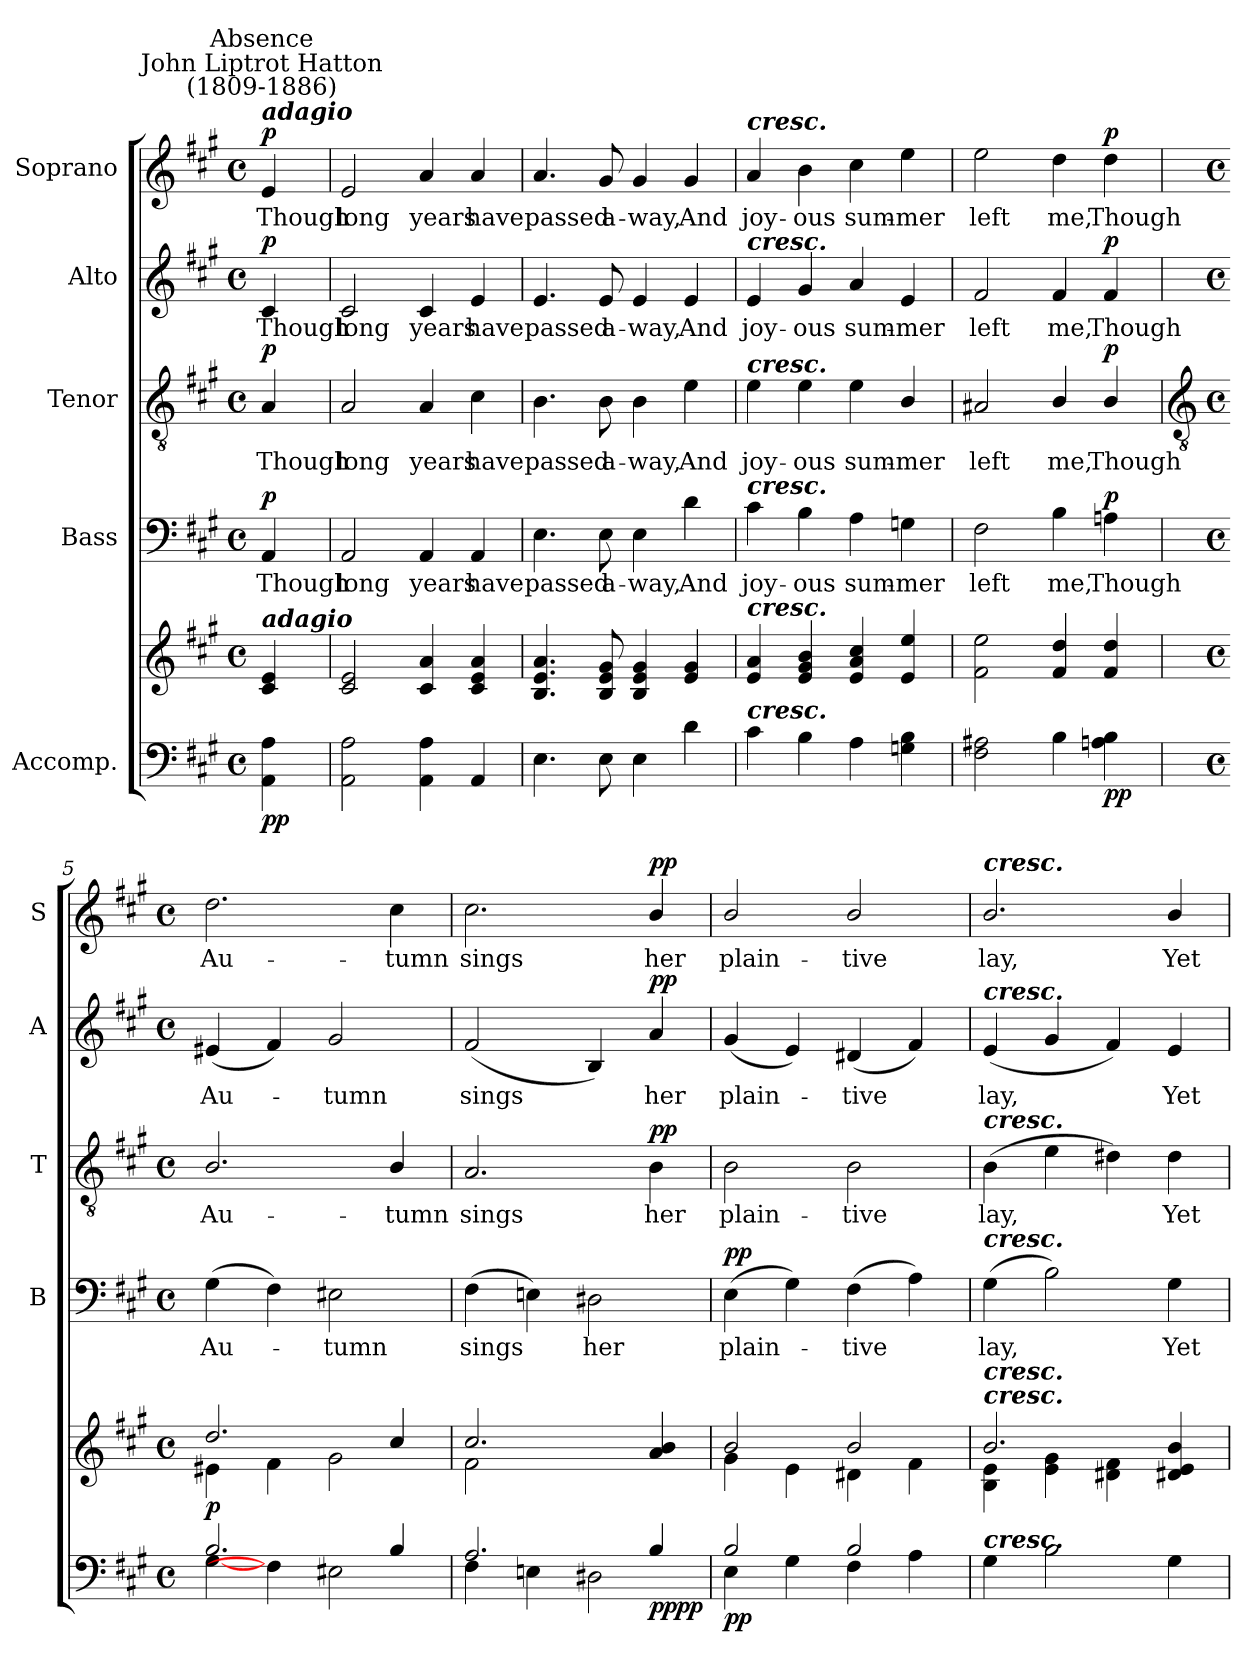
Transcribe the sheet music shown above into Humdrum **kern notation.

**kern	**kern	**dynam	**kern	**text	**dynam	**kern	**text	**dynam	**kern	**text	**dynam	**kern	**text	**dynam
*part5	*part5	*part5	*part4	*part4	*part4	*part3	*part3	*part3	*part2	*part2	*part2	*part1	*part1	*part1
*staff6	*staff5	*staff5/6	*staff4	*staff4	*staff4	*staff3	*staff3	*staff3	*staff2	*staff2	*staff2	*staff1	*staff1	*staff1
*I"Accomp.	*	*	*I"Bass	*	*	*I"Tenor	*	*	*I"Alto	*	*	*I"Soprano	*	*
*	*	*	*I'B	*	*	*I'T	*	*	*I'A	*	*	*I'S	*	*
*clefF4	*clefG2	*	*clefF4	*	*	*clefGv2	*	*	*clefG2	*	*	*clefG2	*	*
*k[f#c#g#]	*k[f#c#g#]	*	*k[f#c#g#]	*	*	*k[f#c#g#]	*	*	*k[f#c#g#]	*	*	*k[f#c#g#]	*	*
*A:	*A:	*	*A:	*	*	*A:	*	*	*A:	*	*	*A:	*	*
*M4/4	*M4/4	*	*M4/4	*	*	*M4/4	*	*	*M4/4	*	*	*M4/4	*	*
*met(c)	*met(c)	*	*met(c)	*	*	*met(c)	*	*	*met(c)	*	*	*met(c)	*	*
*MM76	*MM76	*	*MM76	*	*	*MM76	*	*	*MM76	*	*	*MM76	*	*
=	=	=	=	=	=	=	=	=	=	=	=	=	=	=
!	!	!	!	!	!	!	!	!	!	!	!	!LO:TX:a:Bi:t=adagio	!	!
!	!	!	!	!	!	!	!	!	!	!	!	!LO:TX:a:cj:t=John Liptrot Hatton\n(1809-1886)	!	!
!	!	!	!	!	!	!	!	!	!	!	!	!LO:TX:a:cj:t=Absence	!	!
!	!LO:TX:a:Bi:t=adagio	!	!	!	!	!	!	!	!	!	!	!	!	!
!	!	!LO:DY:b=2	!	!LO:LY:b	!	!	!LO:LY:b	!	!	!LO:LY:b	!	!	!LO:LY:b	!
!	!	!LO:DY:n=1:b	!	!	!LO:DY:b	!	!	!LO:DY:b	!	!	!LO:DY:b	!	!	!LO:DY:b
4AA 4A	4c# 4e	p p	4AA	Though	p	4A	Though	p	4c#	Though	p	4e	Though	p
=1	=1	=1	=1	=1	=1	=1	=1	=1	=1	=1	=1	=1	=1	=1
!	!	!	!	!LO:LY:b	!	!	!LO:LY:b	!	!	!LO:LY:b	!	!	!LO:LY:b	!
2AA 2A	2c# 2e	.	2AA	long	.	2A	long	.	2c#	long	.	2e	long	.
!	!	!	!	!LO:LY:b	!	!	!LO:LY:b	!	!	!LO:LY:b	!	!	!LO:LY:b	!
4AA 4A	4c# 4a	.	4AA	years	.	4A	years	.	4c#	years	.	4a	years	.
!	!	!	!	!LO:LY:b	!	!	!LO:LY:b	!	!	!LO:LY:b	!	!	!LO:LY:b	!
4AA	4c# 4e 4a	.	4AA	have	.	4c#	have	.	4e	have	.	4a	have	.
=2	=2	=2	=2	=2	=2	=2	=2	=2	=2	=2	=2	=2	=2	=2
!	!	!	!	!LO:LY:b	!	!	!LO:LY:b	!	!	!LO:LY:b	!	!	!LO:LY:b	!
4.E	4.B 4.e 4.a	.	4.E	passed	.	4.B	passed	.	4.e	passed	.	4.a	passed	.
!	!	!	!	!LO:LY:b	!	!	!LO:LY:b	!	!	!LO:LY:b	!	!	!LO:LY:b	!
8E	8B 8e 8g#	.	8E	a-	.	8B	a-	.	8e	a-	.	8g#	a-	.
!	!	!	!	!LO:LY:b	!	!	!LO:LY:b	!	!	!LO:LY:b	!	!	!LO:LY:b	!
4E	4B 4e 4g#	.	4E	-way,	.	4B	-way,	.	4e	-way,	.	4g#	-way,	.
!	!	!	!	!LO:LY:b	!	!	!LO:LY:b	!	!	!LO:LY:b	!	!	!LO:LY:b	!
4d	4e 4g#	.	4d	And	.	4e	And	.	4e	And	.	4g#	And	.
=3	=3	=3	=3	=3	=3	=3	=3	=3	=3	=3	=3	=3	=3	=3
!	!	!	!	!	!	!	!	!	!	!	!	!LO:TX:a:Bi:t=cresc.	!	!
!	!	!	!	!	!	!	!	!	!LO:TX:a:Bi:t=cresc.	!	!	!	!	!
!	!	!	!	!	!	!LO:TX:a:Bi:t=cresc.	!	!	!	!	!	!	!	!
!	!	!	!LO:TX:a:Bi:t=cresc.	!	!	!	!	!	!	!	!	!	!	!
!	!LO:TX:a:Bi:t=cresc.	!	!	!	!	!	!	!	!	!	!	!	!	!
!LO:TX:a:Bi:t=cresc.	!	!	!	!	!	!	!	!	!	!	!	!	!	!
!	!	!	!	!LO:LY:b	!	!	!LO:LY:b	!	!	!LO:LY:b	!	!	!LO:LY:b	!
4c#	4e 4a	.	4c#	joy-	.	4e	joy-	.	4e	joy-	.	4a	joy-	.
!	!	!	!	!LO:LY:b	!	!	!LO:LY:b	!	!	!LO:LY:b	!	!	!LO:LY:b	!
4B	4e 4g# 4b	.	4B	-ous	.	4e	-ous	.	4g#	-ous	.	4b	-ous	.
!	!	!	!	!LO:LY:b	!	!	!LO:LY:b	!	!	!LO:LY:b	!	!	!LO:LY:b	!
4A	4e 4a 4cc#	.	4A	sum-	.	4e	sum-	.	4a	sum-	.	4cc#	sum-	.
!	!	!	!	!LO:LY:b	!	!	!LO:LY:b	!	!	!LO:LY:b	!	!	!LO:LY:b	!
4Gn 4B	4e 4ee	.	4Gn	-mer	.	4B/	-mer	.	4e	-mer	.	4ee	-mer	.
=4	=4	=4	=4	=4	=4	=4	=4	=4	=4	=4	=4	=4	=4	=4
!	!	!	!	!LO:LY:b	!	!	!LO:LY:b	!	!	!LO:LY:b	!	!	!LO:LY:b	!
2F# 2A#X	2f# 2ee	.	2F#	left	.	2A#X	left	.	2f#	left	.	2ee	left	.
!	!	!	!	!LO:LY:b	!	!	!LO:LY:b	!	!	!LO:LY:b	!	!	!LO:LY:b	!
4B	4f# 4dd	.	4B	me,	.	4B/	me,	.	4f#	me,	.	4dd	me,	.
!	!	!LO:DY:b=2	!	!LO:LY:b	!	!	!LO:LY:b	!	!	!LO:LY:b	!	!	!LO:LY:b	!
!	!	!LO:DY:n=1:b	!	!	!LO:DY:b	!	!	!LO:DY:b	!	!	!LO:DY:b	!	!	!LO:DY:b
4An 4B	4f# 4dd	p p	4An	Though	p	4B/	Though	p	4f#	Though	p	4dd	Though	p
!!LO:LB:g=z
=5	=5	=5	=5	=5	=5	=5	=5	=5	=5	=5	=5	=5	=5	=5
*	*	*	*	*	*	*clefGv2	*	*	*	*	*	*	*	*
*M4/4	*M4/4	*	*M4/4	*	*	*M4/4	*	*	*M4/4	*	*	*M4/4	*	*
*met(c)	*met(c)	*	*met(c)	*	*	*met(c)	*	*	*met(c)	*	*	*met(c)	*	*
*^	*^	*	*	*	*	*	*	*	*	*	*	*	*	*
!	!	!	!	!LO:DY:b	!	!LO:LY:b	!	!	!LO:LY:b	!	!	!LO:LY:b	!	!	!LO:LY:b	!
2.B/	[4G#\	2.dd/	4e#X\	p	(>4G#	Au-	.	2.B/	Au-	.	(<4e#X	Au-	.	2.dd	Au-	.
.	4F#\]	.	4f#\	.	4F#)	.	.	.	.	.	4f#)	.	.	.	.	.
!	!	!	!	!	!	!LO:LY:b	!	!	!	!	!	!LO:LY:b	!	!	!	!
.	2E#X\	.	2g#\	.	2E#X	tumn	.	.	.	.	2g#	tumn	.	.	.	.
!	!	!	!	!	!	!	!	!	!LO:LY:b	!	!	!	!	!	!LO:LY:b	!
4B/	.	4cc#/	.	.	.	.	.	4B/	-tumn	.	.	.	.	4cc#	-tumn	.
=6	=6	=6	=6	=6	=6	=6	=6	=6	=6	=6	=6	=6	=6	=6	=6	=6
!	!	!	!	!	!	!LO:LY:b	!	!	!LO:LY:b	!	!	!LO:LY:b	!	!	!LO:LY:b	!
2.A/	4F#\	2.cc#/	2f#\	.	(>4F#	sings	.	2.A	sings	.	(<2f#	sings	.	2.cc#	sings	.
.	4En\	.	.	.	4En)	.	.	.	.	.	.	.	.	.	.	.
!	!	!	!	!	!	!LO:LY:b	!	!	!	!	!	!	!	!	!	!
.	2D#X\	.	2ryy	.	2D#X	her	.	.	.	.	4B)	.	.	.	.	.
!	!	!	!	!LO:DY:b=2	!	!	!	!	!LO:LY:b	!	!	!LO:LY:b	!	!	!LO:LY:b	!
!	!	!	!	!LO:DY:n=1:b	!	!	!	!	!	!LO:DY:b	!	!	!LO:DY:b	!	!	!LO:DY:b
4B/	.	4a/ 4b/	.	pp pp	.	.	.	4B	her	pp	4a	her	pp	4b/	her	pp
=7	=7	=7	=7	=7	=7	=7	=7	=7	=7	=7	=7	=7	=7	=7	=7	=7
!	!	!	!	!LO:DY:b=2	!	!LO:LY:b	!LO:DY:b	!	!LO:LY:b	!	!	!LO:LY:b	!	!	!LO:LY:b	!
2B/	4E\	2b/	4g#\	pp	(>4E	plain-	pp	2B	plain-	.	(<4g#	plain-	.	2b/	plain-	.
.	4G#\	.	4e\	.	4G#)	.	.	.	.	.	4e)	.	.	.	.	.
!	!	!	!	!	!	!LO:LY:b	!	!	!LO:LY:b	!	!	!LO:LY:b	!	!	!LO:LY:b	!
2B/	4F#\	2b/	4d#X\	.	(>4F#	tive	.	2B	-tive	.	(<4d#X	tive	.	2b/	-tive	.
.	4A\	.	4f#\	.	4A)	.	.	.	.	.	4f#)	.	.	.	.	.
=8	=8	=8	=8	=8	=8	=8	=8	=8	=8	=8	=8	=8	=8	=8	=8	=8
!	!	!	!	!	!	!	!	!	!	!	!	!	!	!LO:TX:a:Bi:t=cresc.	!	!
!	!	!	!	!	!	!	!	!	!	!	!LO:TX:a:Bi:t=cresc.	!	!	!	!	!
!	!	!	!	!	!	!	!	!LO:TX:a:Bi:t=cresc.	!	!	!	!	!	!	!	!
!	!	!	!	!	!LO:TX:a:Bi:t=cresc.	!	!	!	!	!	!	!	!	!	!	!
!	!	!LO:TX:a:Bi:t=cresc.	!	!	!	!	!	!	!	!	!	!	!	!	!	!
!	!	!LO:TX:a:Bi:t=cresc.	!	!	!	!	!	!	!	!	!	!	!	!	!	!
!LO:TX:a:Bi:t=cresc.	!	!	!	!	!	!	!	!	!	!	!	!	!	!	!	!
!	!	!	!	!	!	!LO:LY:b	!	!	!LO:LY:b	!	!	!LO:LY:b	!	!	!LO:LY:b	!
1ryy	4G#\	2.b/	4B\ 4e\	.	(>4G#	lay,	.	(>4B	lay,	.	(<4e	lay,	.	2.b/	lay,	.
.	2B\	.	4e\ 4g#\	.	2B)	.	.	4e	.	.	4g#	.	.	.	.	.
.	.	.	4d#X\ 4f#\	.	.	.	.	4d#X)	.	.	4f#)	.	.	.	.	.
!	!	!	!	!	!	!LO:LY:b	!	!	!LO:LY:b	!	!	!LO:LY:b	!	!	!LO:LY:b	!
.	4G#\	4d#X/ 4e/ 4b/	4ryy	.	4G#	Yet	.	4d#	Yet	.	4e	Yet	.	4b/	Yet	.
*v	*v	*	*	*	*	*	*	*	*	*	*	*	*	*	*	*
*	*v	*v	*	*	*	*	*	*	*	*	*	*	*	*	*
=	=	=	=	=	=	=	=	=	=	=	=	=	=	=
*-	*-	*-	*-	*-	*-	*-	*-	*-	*-	*-	*-	*-	*-	*-
